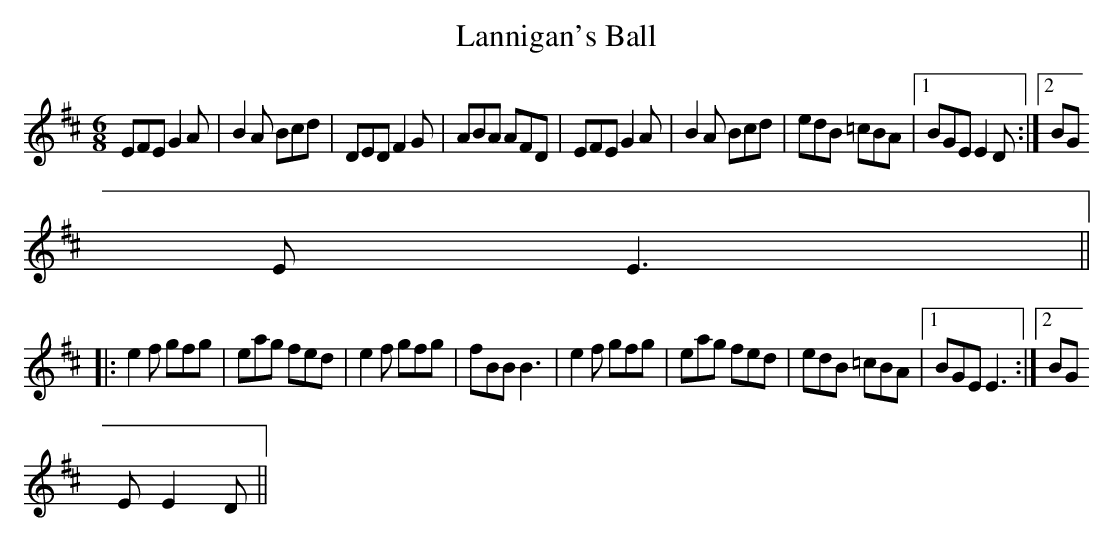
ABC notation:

X:1
T:Lannigan's Ball
M:6/8
K:Edor
EFE G2A|B2A Bcd|DED F2G|ABA AFD|EFE G2A|B2A Bcd|edB =cBA|1 BGE E2D:|2 BG
E
 E3||
|:e2f gfg|eag fed|e2f gfg|fBB B3|e2f gfg|eag fed|edB =cBA|1 BGE E3:|2 BG
E
 E2D||
